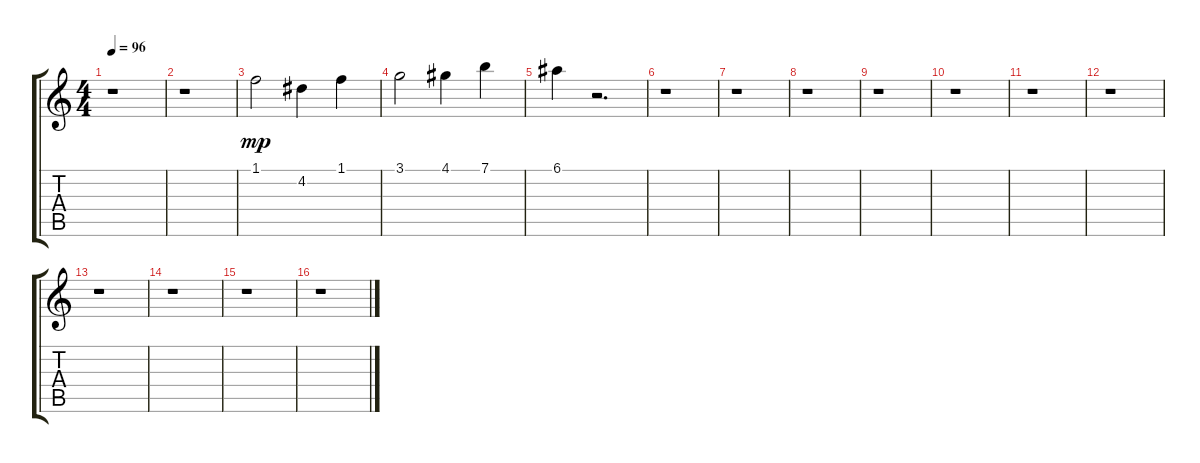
\track "" {instrument overdrivenguitar}
\staff {score tabs}
\tuning (E4 B3 G3 D3 A2 E2) {hide}
\ts (4 4)
\tempo 96
\clef g2
\ks c
r.1{dy f} |
r.1 |
1.1.2{dy mp} 4.2.4 1.1.4 |
3.1.2 4.1.4 7.1.4 |
6.1.4 r.2{d} |
r.1 |
r.1 |
r.1 |
r.1 |
r.1 |
r.1 |
r.1 |
r.1 |
r.1 |
r.1 |
r.1
